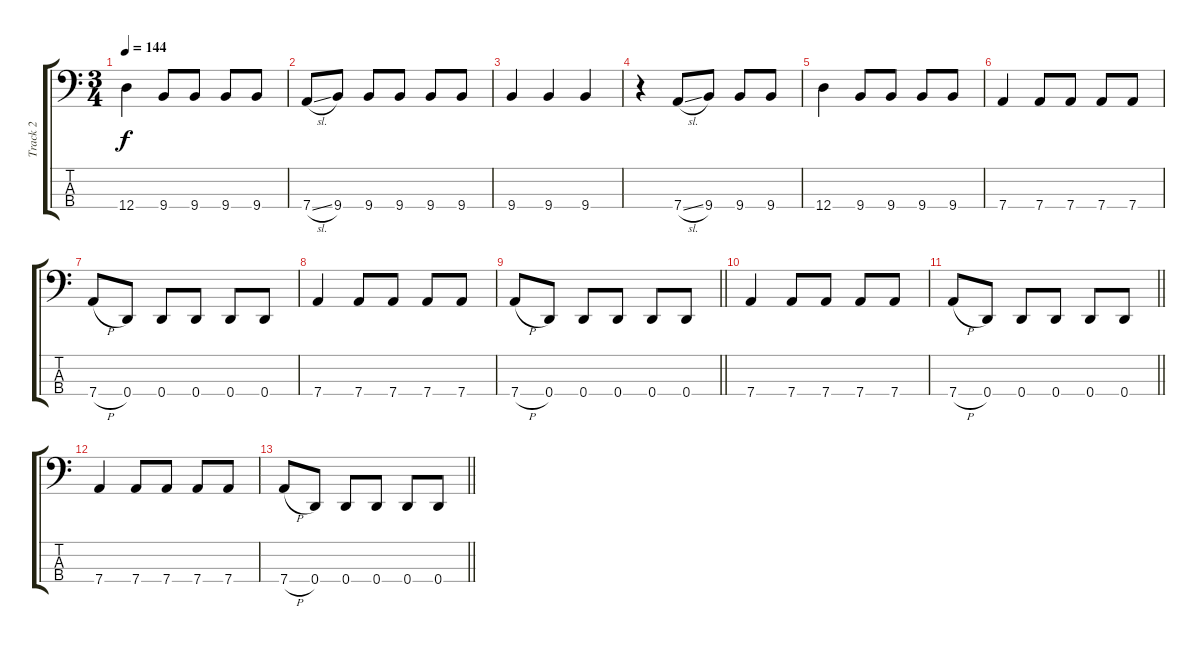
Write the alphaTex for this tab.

\track ("Track 2" "Track 2") {instrument electricbasspick}
\staff {score tabs}
\tuning (G2 D2 A1 D1) {hide}
\ts (3 4)
\tempo 144
\clef f4
\ks c
12.4.4{dy f} 9.4.8 9.4.8 9.4.8 9.4.8 |
7.4{sl}.8 9.4.8 9.4.8 9.4.8 9.4.8 9.4.8 |
9.4.4 9.4.4 9.4.4 |
r.4 7.4{sl}.8 9.4.8 9.4.8 9.4.8 |
12.4.4 9.4.8 9.4.8 9.4.8 9.4.8 |
7.4.4 7.4.8 7.4.8 7.4.8 7.4.8 |
7.4{h}.8 0.4.8 0.4.8 0.4.8 0.4.8 0.4.8 |
7.4.4 7.4.8 7.4.8 7.4.8 7.4.8 |
\barLineRight lightlight
7.4{h}.8 0.4.8 0.4.8 0.4.8 0.4.8 0.4.8 |
7.4.4 7.4.8 7.4.8 7.4.8 7.4.8 |
\barLineRight lightlight
7.4{h}.8 0.4.8 0.4.8 0.4.8 0.4.8 0.4.8 |
7.4.4 7.4.8 7.4.8 7.4.8 7.4.8 |
\barLineRight lightlight
7.4{h}.8 0.4.8 0.4.8 0.4.8 0.4.8 0.4.8
